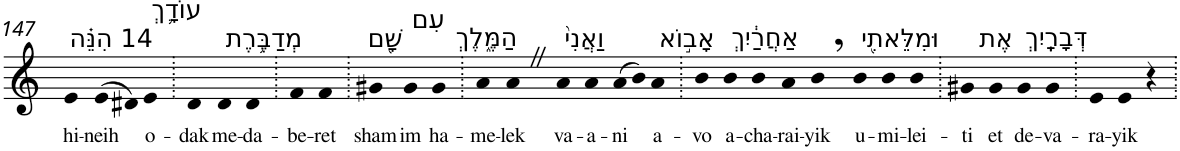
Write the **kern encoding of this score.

**kern	**text
*part1	*part1
*staff1	*staff1
*I"Piano	*
*I'Pno	*
!!LO:PB:g=z
*clefG2	*
*k[]	*
=147	=147
!LO:TX:a:t=14 הִנֵּ֗ה	!
!	!LO:LY:b
4e	hi-
!	!LO:LY:b
(>8e	-neih
8d#X)	.
!LO:TX:a:t=עוֹדָ֛ךְ	!
!	!LO:LY:b
4e	o-
=148.	=148.
!	!LO:LY:b
4d	-dak
!LO:TX:a:t=מְדַבֶּ֥רֶת	!
!	!LO:LY:b
4d	me-
!	!LO:LY:b
4d	-da-
=149.	=149.
!	!LO:LY:b
4f	-be-
!	!LO:LY:b
4f	-ret
=150.	=150.
!LO:TX:a:t=שָׁ֖ם	!
!	!LO:LY:b
4g#X	sham
!LO:TX:a:t=עִם	!
!	!LO:LY:b
4g#	im
!LO:TX:a:t=הַמֶּ֑לֶךְ	!
!	!LO:LY:b
4g#	ha-
=151.	=151.
!	!LO:LY:b
4a	-me-
!	!LO:LY:b
4aZ	-lek
!LO:TX:a:t=וַאֲנִי֙	!
!	!LO:LY:b
4a	va-
!	!LO:LY:b
4a	-a-
!	!LO:LY:b
(>8a	-ni
8b)	.
!LO:TX:a:t=אָב֣וֹא	!
!	!LO:LY:b
4a	a-
=152.	=152.
!	!LO:LY:b
4b	-vo
!LO:TX:a:t=אַחֲרַ֔יִךְ	!
!	!LO:LY:b
4b	a-
!	!LO:LY:b
4b	-cha-
!	!LO:LY:b
4a	-rai-
!	!LO:LY:b
4b,	-yik
!LO:TX:a:t=וּמִלֵּאתִ֖י	!
!	!LO:LY:b
4b	u-
!	!LO:LY:b
4b	-mi-
!	!LO:LY:b
4b	-lei-
=153.	=153.
!	!LO:LY:b
4g#X	-ti
!LO:TX:a:t=אֶת	!
!	!LO:LY:b
4g#	et
!LO:TX:a:t=דְּבָרָֽיִךְ	!
!	!LO:LY:b
4g#	de-
!	!LO:LY:b
4g#	-va-
=154.	=154.
!	!LO:LY:b
4e	-ra-
!	!LO:LY:b
4e	-yik
4r	.
=.	=.
*-	*-
